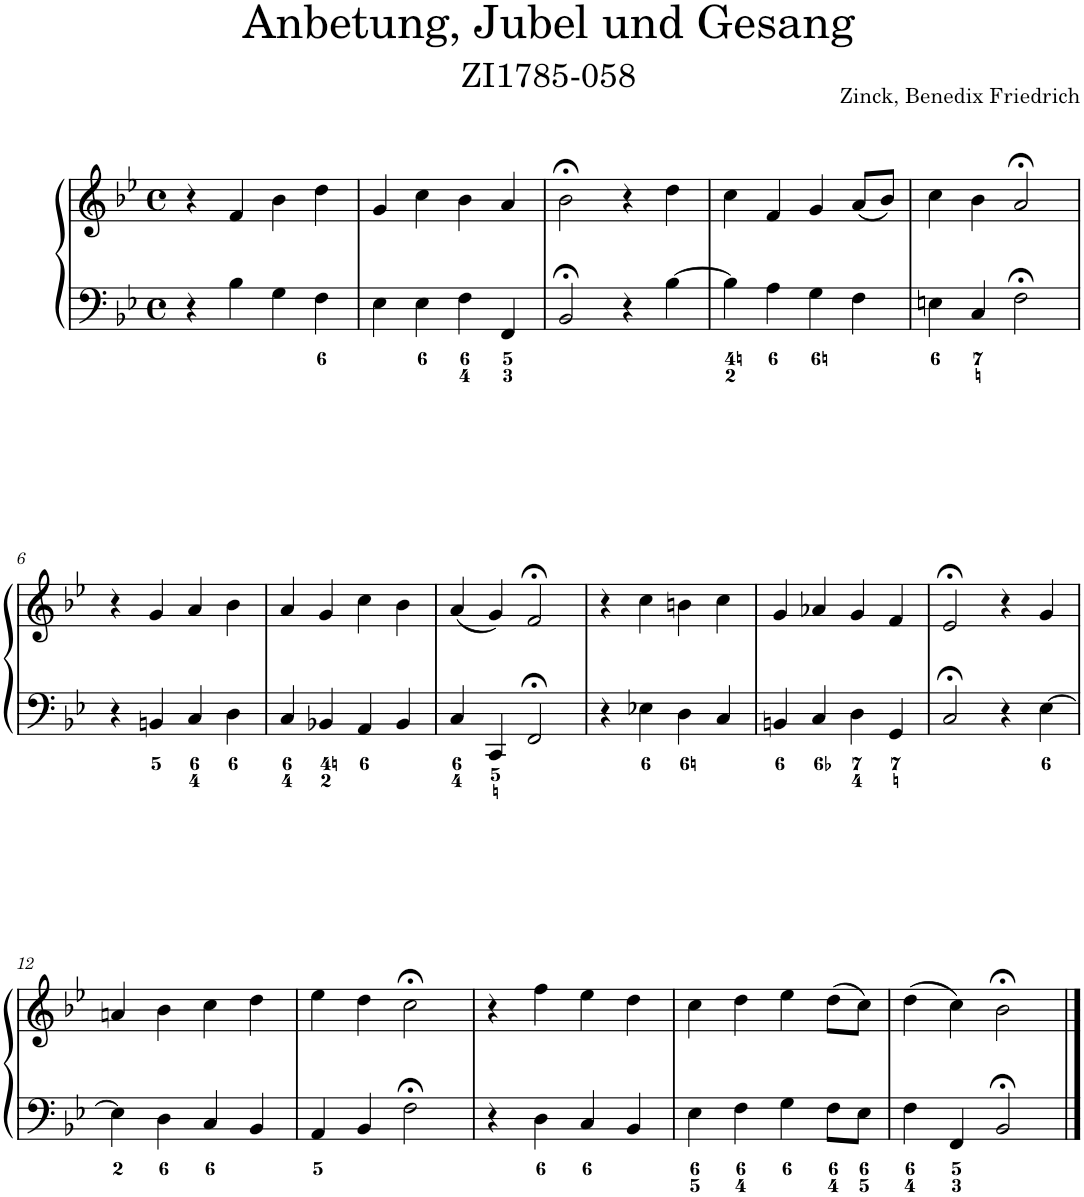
**kern	**kern
*part1	*part1
*staff2	*staff1
*I"Piano	*
*I'Pno.	*
*clefF4	*clefG2
*k[b-e-]	*k[b-e-]
*M4/4	*M4/4
*met(c)	*met(c)
=1	=1
4r	4r
4B-\	4f/
4G\	4b-\
4F\	4dd\
=2	=2
4E-\	4g/
4E-\	4cc\
4F\	4b-\
4FF/	4a/
=3	=3
2BB-;</	2b-;<\
4r	4r
[4B-\	4dd\
=4	=4
4B-\]	4cc\
4A\	4f/
4G\	4g/
4F\	(8a/L
.	8b-/J)
=5	=5
4En\	4cc\
4C/	4b-\
2F;<\	2a;</
!!LO:LB:g=z
=6	=6
4r	4r
4BBn/	4g/
4C/	4a/
4D\	4b-\
=7	=7
4C/	4a/
4BB-X/	4g/
4AA/	4cc\
4BB-/	4b-\
=8	=8
4C/	(4a/
4CC/	4g/)
2FF;</	2f;</
=9	=9
4r	4r
4E-X\	4cc\
4D\	4bn\
4C/	4cc\
=10	=10
4BBn/	4g/
4C/	4a-X/
4D\	4g/
4GG/	4f/
=11	=11
2C;</	2e-;</
4r	4r
[4E-\	4g/
!!LO:LB:g=z
=12	=12
4E-\]	4an/
4D\	4b-\
4C/	4cc\
4BB-/	4dd\
=13	=13
4AA/	4ee-\
4BB-/	4dd\
2F;<\	2cc;<\
=14	=14
4r	4r
4D\	4ff\
4C/	4ee-\
4BB-/	4dd\
=15	=15
4E-\	4cc\
4F\	4dd\
4G\	4ee-\
8F\L	(8dd\L
8E-\J	8cc\J)
=16	=16
4F\	(4dd\
4FF/	4cc\)
2BB-;</	2b-;<\
==	==
*-	*-
